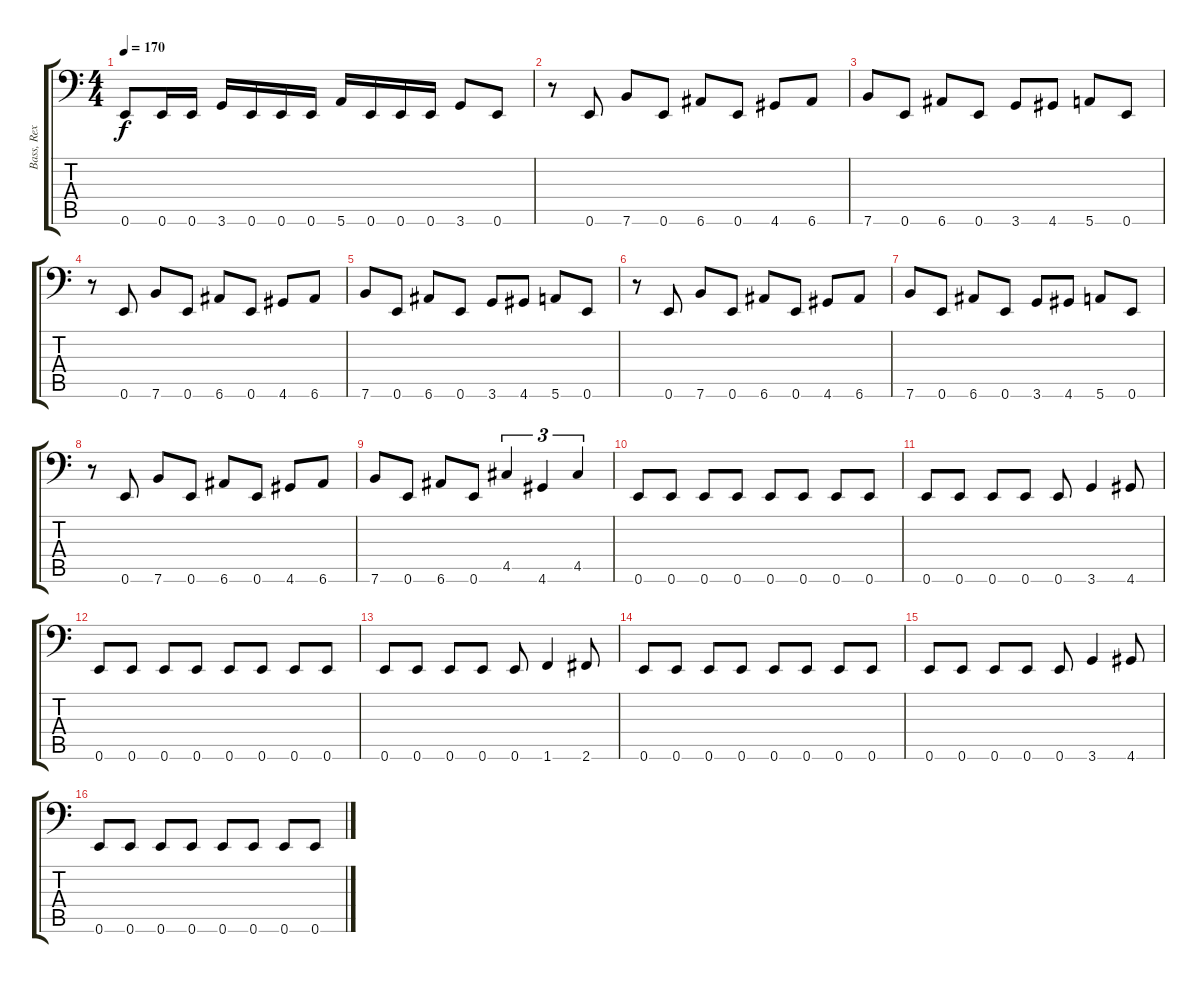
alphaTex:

\track ("Bass, Rex" "Bass, Rex") {instrument electricbasspick}
\staff {score tabs}
\tuning (E3 B2 G2 D2 A1 E1) {hide}
\ts (4 4)
\tempo 170
\clef f4
\ks c
0.6.8{dy f} 0.6.16 0.6.16 3.6.16 0.6.16 0.6.16 0.6.16 5.6.16 0.6.16 0.6.16 0.6.16 3.6.8 0.6.8 |
r.8 0.6.8 7.6.8 0.6.8 6.6.8 0.6.8 4.6.8 6.6.8 |
7.6.8 0.6.8 6.6.8 0.6.8 3.6.8 4.6.8 5.6.8 0.6.8 |
r.8 0.6.8 7.6.8 0.6.8 6.6.8 0.6.8 4.6.8 6.6.8 |
7.6.8 0.6.8 6.6.8 0.6.8 3.6.8 4.6.8 5.6.8 0.6.8 |
r.8 0.6.8 7.6.8 0.6.8 6.6.8 0.6.8 4.6.8 6.6.8 |
7.6.8 0.6.8 6.6.8 0.6.8 3.6.8 4.6.8 5.6.8 0.6.8 |
r.8 0.6.8 7.6.8 0.6.8 6.6.8 0.6.8 4.6.8 6.6.8 |
7.6.8 0.6.8 6.6.8 0.6.8 4.5.4{tu (3 2)} 4.6.4{tu (3 2)} 4.5.4{tu (3 2)} |
0.6.8 0.6.8 0.6.8 0.6.8 0.6.8 0.6.8 0.6.8 0.6.8 |
0.6.8 0.6.8 0.6.8 0.6.8 0.6.8 3.6.4 4.6.8 |
0.6.8 0.6.8 0.6.8 0.6.8 0.6.8 0.6.8 0.6.8 0.6.8 |
0.6.8 0.6.8 0.6.8 0.6.8 0.6.8 1.6.4 2.6.8 |
0.6.8 0.6.8 0.6.8 0.6.8 0.6.8 0.6.8 0.6.8 0.6.8 |
0.6.8 0.6.8 0.6.8 0.6.8 0.6.8 3.6.4 4.6.8 |
0.6.8 0.6.8 0.6.8 0.6.8 0.6.8 0.6.8 0.6.8 0.6.8
